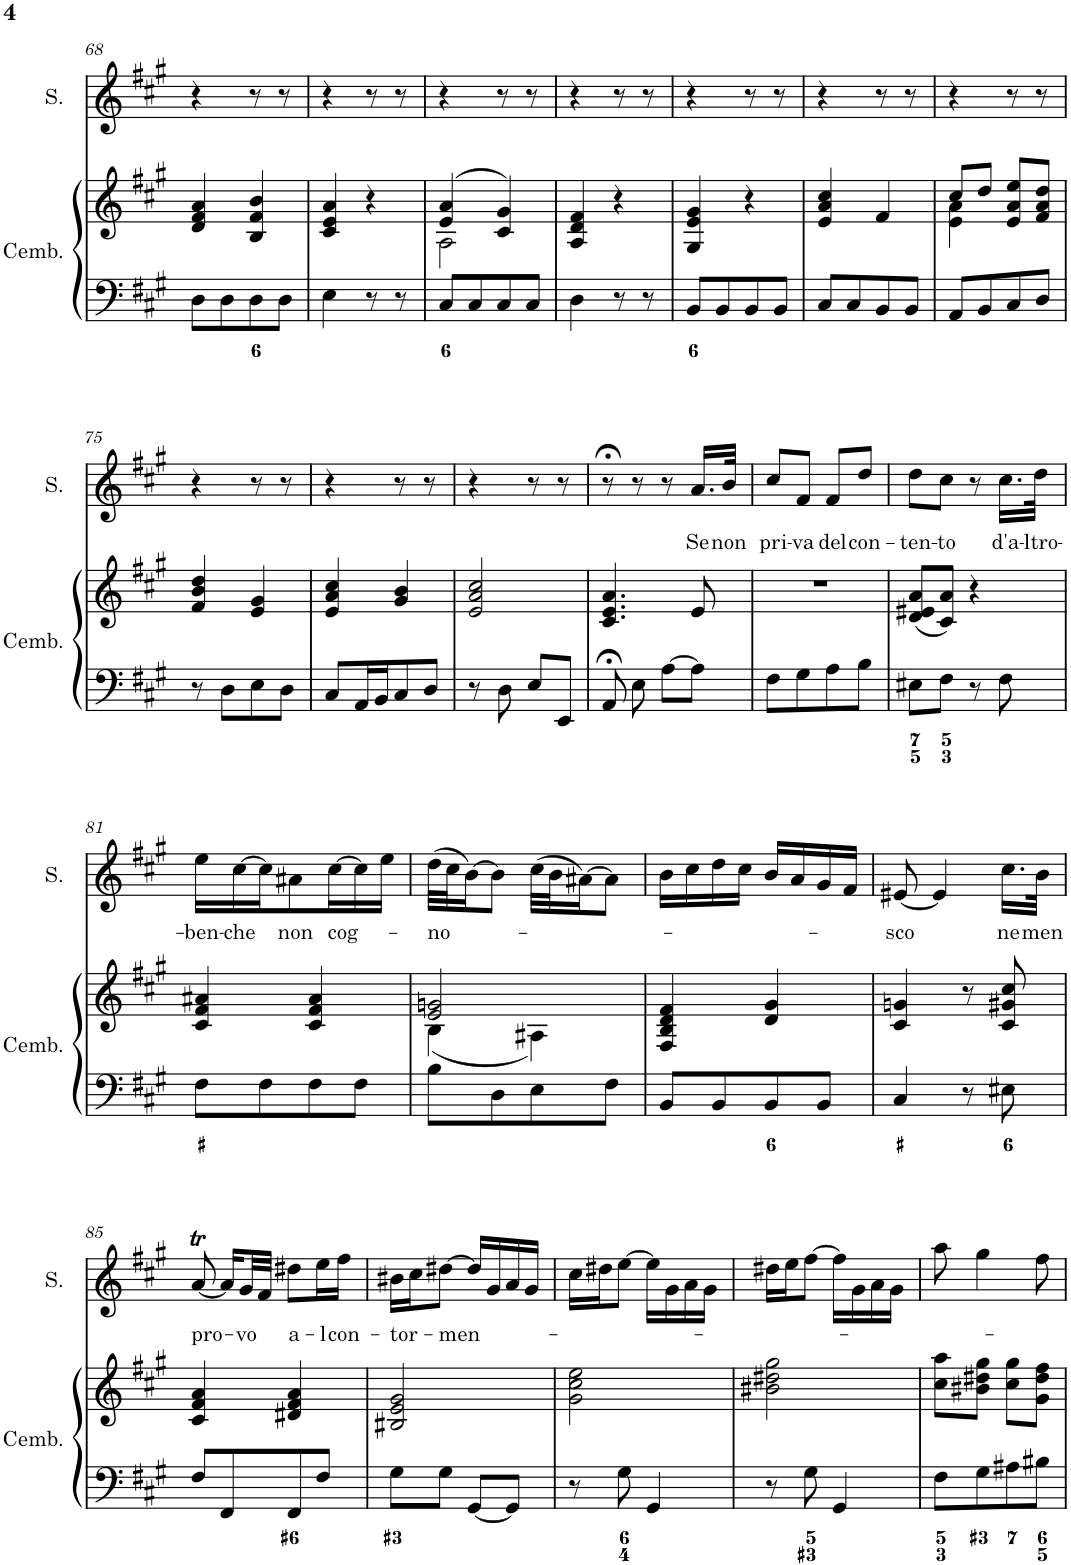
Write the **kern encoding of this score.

**kern	**kern	**kern	**text
*part2	*part2	*part1	*part1
*staff3	*staff2	*staff1	*staff1
*I"Cembalo	*	*I"Sopran	*
*I'Cemb.	*	*I'S.	*
!!LO:PB:g=z
*clefF4	*clefG2	*clefG2	*
*k[f#c#g#]	*k[f#c#g#]	*k[f#c#g#]	*
*M2/4	*M2/4	*M2/4	*
=68	=68	=68	=68
8D\L	4d/ 4f#/ 4a/	4r	.
8D\	.	.	.
8D\	4B/ 4f#/ 4b/	8r	.
8D\J	.	8r	.
=69	=69	=69	=69
4E\	4c#/ 4e/ 4a/	4r	.
8r	4r	8r	.
8r	.	8r	.
=70	=70	=70	=70
*	*^	*	*
8C#/L	(4e/ 4a/	2A\	4r	.
8C#/	.	.	.	.
8C#/	4c#/ 4g#/)	.	8r	.
8C#/J	.	.	8r	.
*	*v	*v	*	*
=71	=71	=71	=71
4D\	4A/ 4d/ 4f#/	4r	.
8r	4r	8r	.
8r	.	8r	.
=72	=72	=72	=72
8BB/L	4G#/ 4e/ 4g#/	4r	.
8BB/	.	.	.
8BB/	4r	8r	.
8BB/J	.	8r	.
=73	=73	=73	=73
8C#/L	4e/ 4a/ 4cc#/	4r	.
8C#/	.	.	.
8BB/	4f#/	8r	.
8BB/J	.	8r	.
=74	=74	=74	=74
*	*^	*	*
8AA/L	8cc#/L	4e\ 4a\	4r	.
8BB/	8dd/J	.	.	.
8C#/	8e/ 8a/ 8ee/L	4ryy	8r	.
8D/J	8f#/ 8a/ 8dd/J	.	8r	.
*	*v	*v	*	*
!!LO:LB:g=z
=75	=75	=75	=75
8r	4f#/ 4b/ 4dd/	4r	.
8D\L	.	.	.
8E\	4e/ 4g#/	8r	.
8D\J	.	8r	.
=76	=76	=76	=76
8C#/L	4e/ 4a/ 4cc#/	4r	.
16AA/L	.	.	.
16BB/J	.	.	.
8C#/	4g#/ 4b/	8r	.
8D/J	.	8r	.
=77	=77	=77	=77
8r	2e/ 2a/ 2cc#/	4r	.
8D\	.	.	.
8E/L	.	8r	.
8EE/J	.	8r	.
=78	=78	=78	=78
8AA;</	4.c#/ 4.e/ 4.a/	8r;<	.
8E\	.	8r	.
[8A\L	.	8r	.
!	!	!	!LO:LY:b
8A\J]	8e/	16.a/LL	Se
!	!	!	!LO:LY:b
.	.	32b/JJk	non
=79	=79	=79	=79
!	!	!	!LO:LY:b
8F#\L	2r	8cc#/L	pri-
!	!	!	!LO:LY:b
8G#\	.	8f#/J	-va
!	!	!	!LO:LY:b
8A\	.	8f#/L	del
!	!	!	!LO:LY:b
8B\J	.	8dd/J	con-
=80	=80	=80	=80
!	!	!	!LO:LY:b
8E#X\L	(8d/ 8e#X/ 8a/L	8dd\L	-ten-
!	!	!	!LO:LY:b
8F#\J	8c#/ 8a/J)	8cc#\J	-to
8r	4r	8r	.
!	!	!	!LO:LY:b
8F#\	.	16.cc#\LL	d'a-
!	!	!	!LO:LY:b
.	.	32dd\JJk	-ltro-
!!LO:LB:g=z
=81	=81	=81	=81
!	!	!	!LO:LY:b
8F#\L	4c#/ 4f#/ 4a#X/	16ee\LL	-ben-
!	!	!	!LO:LY:b
.	.	[16cc#\	-che
8F#\	.	16cc#\J]	.
!	!	!	!LO:LY:b
.	.	8a#X\	non
8F#\	4c#/ 4f#/ 4a#/	.	.
!	!	!	!LO:LY:b
.	.	[16cc#\L	cog-
8F#\J	.	16cc#\]	.
.	.	16ee\JJ	.
=82	=82	=82	=82
*	*^	*	*
!	!	!	!	!LO:LY:b
8B\L	2e/ 2gn/	(4B\	(32dd\LLL	-no-
.	.	.	32cc#\J	.
.	.	.	[16b\J)	.
8D\	.	.	8b\J]	.
8E\	.	4A#X\)	(32cc#\LLL	.
.	.	.	32b\J	.
.	.	.	[16a#X\J)	.
8F#\J	.	.	8a#\J]	.
*	*v	*v	*	*
=83	=83	=83	=83
8BB/L	4F#/ 4B/ 4d/ 4f#/	16b\LL	.
.	.	16cc#\	.
8BB/	.	16dd\	.
.	.	16cc#\JJ	.
8BB/	4d/ 4g#/	16b/LL	.
.	.	16a/	.
8BB/J	.	16g#/	.
.	.	16f#/JJ	.
=84	=84	=84	=84
!	!	!	!LO:LY:b
4C#/	4c#/ 4gn/	[8e#X/	-sco
.	.	4e#/]	.
8r	8r	.	.
!	!	!	!LO:LY:b
8E#X\	8c#/ 8g#X/ 8cc#/	16.cc#\LL	ne
!	!	!	!LO:LY:b
.	.	32b\JJk	men
!!LO:LB:g=z
=85	=85	=85	=85
!	!	!	!LO:LY:b
8F#/L	4c#/ 4f#/ 4a/	[8a>/	pro-
8FF#/	.	16a/LL]	.
!	!	!	!LO:LY:b
.	.	32g#/LL	-vo
.	.	32f#/JJJ	.
!	!	!	!LO:LY:b
8FF#/	4d#X/ 4f#/ 4a/	8dd#X\L	a-
!	!	!	!LO:LY:b
8F#/J	.	16ee\L	-l
!	!	!	!LO:LY:b
.	.	16ff#\JJ	con-
=86	=86	=86	=86
!	!	!	!LO:LY:b
8G#\L	2B#X/ 2e/ 2g#/	16b#X\LL	-tor-
.	.	16cc#\J	.
!	!	!	!LO:LY:b
8G#\J	.	[8dd#X\J	-men-
[8GG#/L	.	16dd#/LL]	.
.	.	16g#/	.
8GG#/J]	.	16a/	.
.	.	16g#/JJ	.
=87	=87	=87	=87
8r	2g#\ 2cc#\ 2ee\	16cc#\LL	.
.	.	16dd#X\J	.
8G#\	.	[8ee\J	.
4GG#/	.	16ee\LL]	.
.	.	16g#\	.
.	.	16a\	.
.	.	16g#\JJ	.
=88	=88	=88	=88
8r	2b#X\ 2dd#X\ 2gg#\	16dd#X\LL	.
.	.	16ee\J	.
8G#\	.	[8ff#\J	.
4GG#/	.	16ff#\LL]	.
.	.	16g#\	.
.	.	16a\	.
.	.	16g#\JJ	.
=89	=89	=89	=89
8F#\L	8cc#\ 8aa\L	8aa\	.
8G#\	8b#X\ 8dd#X\ 8gg#\J	4gg#\	.
8A#X\	8cc#\ 8gg#\L	.	.
8B#X\J	8g#\ 8dd#\ 8ff#\J	8ff#\	.
=	=	=	=
*-	*-	*-	*-
